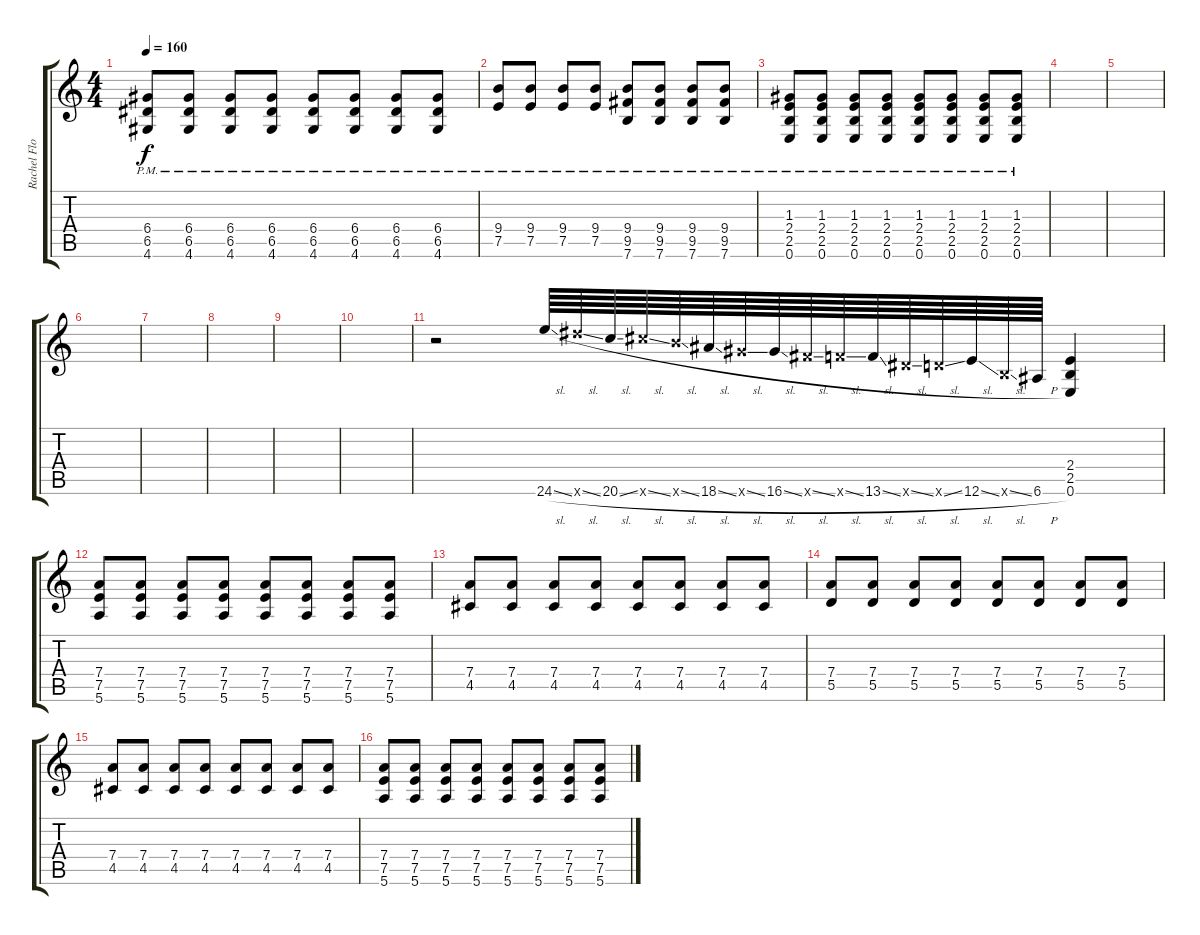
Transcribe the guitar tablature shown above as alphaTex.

\track ("Rachel Flotard" "Rachel Flo") {instrument distortionguitar}
\staff {score tabs}
\tuning (E4 B3 G3 D3 A2 E2) {hide}
\ts (4 4)
\tempo 160
\clef g2
\ks c
(6.4{pm} 6.5{pm} 4.6{pm}).8{dy f} (6.4{pm} 6.5{pm} 4.6{pm}).8 (6.4{pm} 6.5{pm} 4.6{pm}).8 (6.4{pm} 6.5{pm} 4.6{pm}).8 (6.4{pm} 6.5{pm} 4.6{pm}).8 (6.4{pm} 6.5{pm} 4.6{pm}).8 (6.4{pm} 6.5{pm} 4.6{pm}).8 (6.4{pm} 6.5{pm} 4.6{pm}).8 |
(9.4{pm} 7.5{pm}).8 (9.4{pm} 7.5{pm}).8 (9.4{pm} 7.5{pm}).8 (9.4{pm} 7.5{pm}).8 (9.4{pm} 9.5{pm} 7.6{pm}).8 (9.4{pm} 9.5{pm} 7.6{pm}).8 (9.4{pm} 9.5{pm} 7.6{pm}).8 (9.4{pm} 9.5{pm} 7.6{pm}).8 |
(1.3{pm} 2.4{pm} 2.5{pm} 0.6{pm}).8 (1.3{pm} 2.4{pm} 2.5{pm} 0.6{pm}).8 (1.3{pm} 2.4{pm} 2.5{pm} 0.6{pm}).8 (1.3{pm} 2.4{pm} 2.5{pm} 0.6{pm}).8 (1.3{pm} 2.4{pm} 2.5{pm} 0.6{pm}).8 (1.3{pm} 2.4{pm} 2.5{pm} 0.6{pm}).8 (1.3{pm} 2.4{pm} 2.5{pm} 0.6{pm}).8 (1.3{pm} 2.4{pm} 2.5{pm} 0.6{pm}).8 |
|
|
|
|
|
|
|
r.2 24.6{sl}.64 23.6{sl x}.64 20.6{sl}.64 21.6{sl x}.64 19.6{sl x}.64 18.6{sl}.64 16.6{sl x}.64 16.6{sl}.64 14.6{sl x}.64 13.6{sl x}.64 13.6{sl}.64 11.6{sl x}.64 10.6{sl x}.64 12.6{sl}.64 7.6{sl x}.64 6.6{h}.64 (2.4 2.5 0.6).4 |
(7.4 7.5 5.6).8 (7.4 7.5 5.6).8 (7.4 7.5 5.6).8 (7.4 7.5 5.6).8 (7.4 7.5 5.6).8 (7.4 7.5 5.6).8 (7.4 7.5 5.6).8 (7.4 7.5 5.6).8 |
(7.4 4.5).8 (7.4 4.5).8 (7.4 4.5).8 (7.4 4.5).8 (7.4 4.5).8 (7.4 4.5).8 (7.4 4.5).8 (7.4 4.5).8 |
(7.4 5.5).8 (7.4 5.5).8 (7.4 5.5).8 (7.4 5.5).8 (7.4 5.5).8 (7.4 5.5).8 (7.4 5.5).8 (7.4 5.5).8 |
(7.4 4.5).8 (7.4 4.5).8 (7.4 4.5).8 (7.4 4.5).8 (7.4 4.5).8 (7.4 4.5).8 (7.4 4.5).8 (7.4 4.5).8 |
(7.4 7.5 5.6).8 (7.4 7.5 5.6).8 (7.4 7.5 5.6).8 (7.4 7.5 5.6).8 (7.4 7.5 5.6).8 (7.4 7.5 5.6).8 (7.4 7.5 5.6).8 (7.4 7.5 5.6).8
